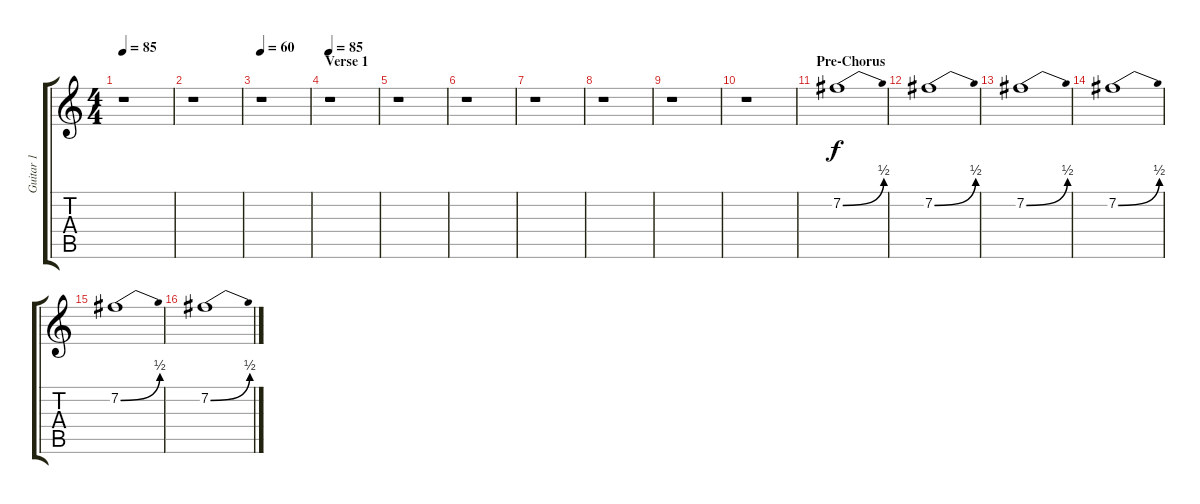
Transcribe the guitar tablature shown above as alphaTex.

\track ("Guitar 1" "Guitar 1") {instrument overdrivenguitar}
\staff {score tabs}
\tuning (E4 B3 G3 D3 A2 E2) {hide}
\ts (4 4)
\tempo 85
\clef g2
\ks c
r.1{dy f} |
r.1 |
\tempo 60
r.1 |
\section ("" "Verse 1")
\tempo 85
r.1 |
r.1 |
r.1 |
r.1 |
r.1 |
r.1 |
r.1 |
\section ("" "Pre-Chorus")
7.2{be (bend 0 0 60 2)}.1 |
7.2{be (bend 0 0 60 2)}.1 |
7.2{be (bend 0 0 60 2)}.1 |
7.2{be (bend 0 0 60 2)}.1 |
7.2{be (bend 0 0 60 2)}.1 |
7.2{be (bend 0 0 60 2)}.1
